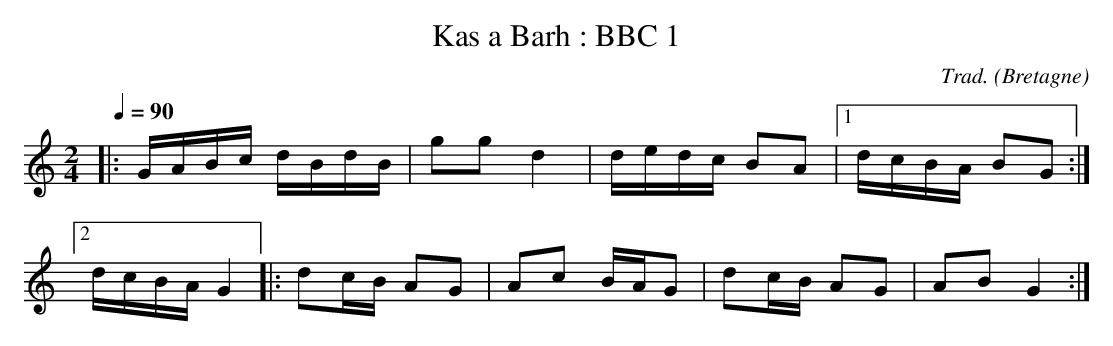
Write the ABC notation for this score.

X:1
T:Kas a Barh : BBC 1
C:Trad.
O:Bretagne
M:2/4
L:1/16
Q:1/4=90
K:C
|:GABc dBdB | g2g2 d4 | dedc B2A2 |1 dcBA B2G2 :|2
dcBA G4 |: d2cB A2G2 | A2c2 BAG2 | d2cB A2G2 | A2B2 G4 :|
